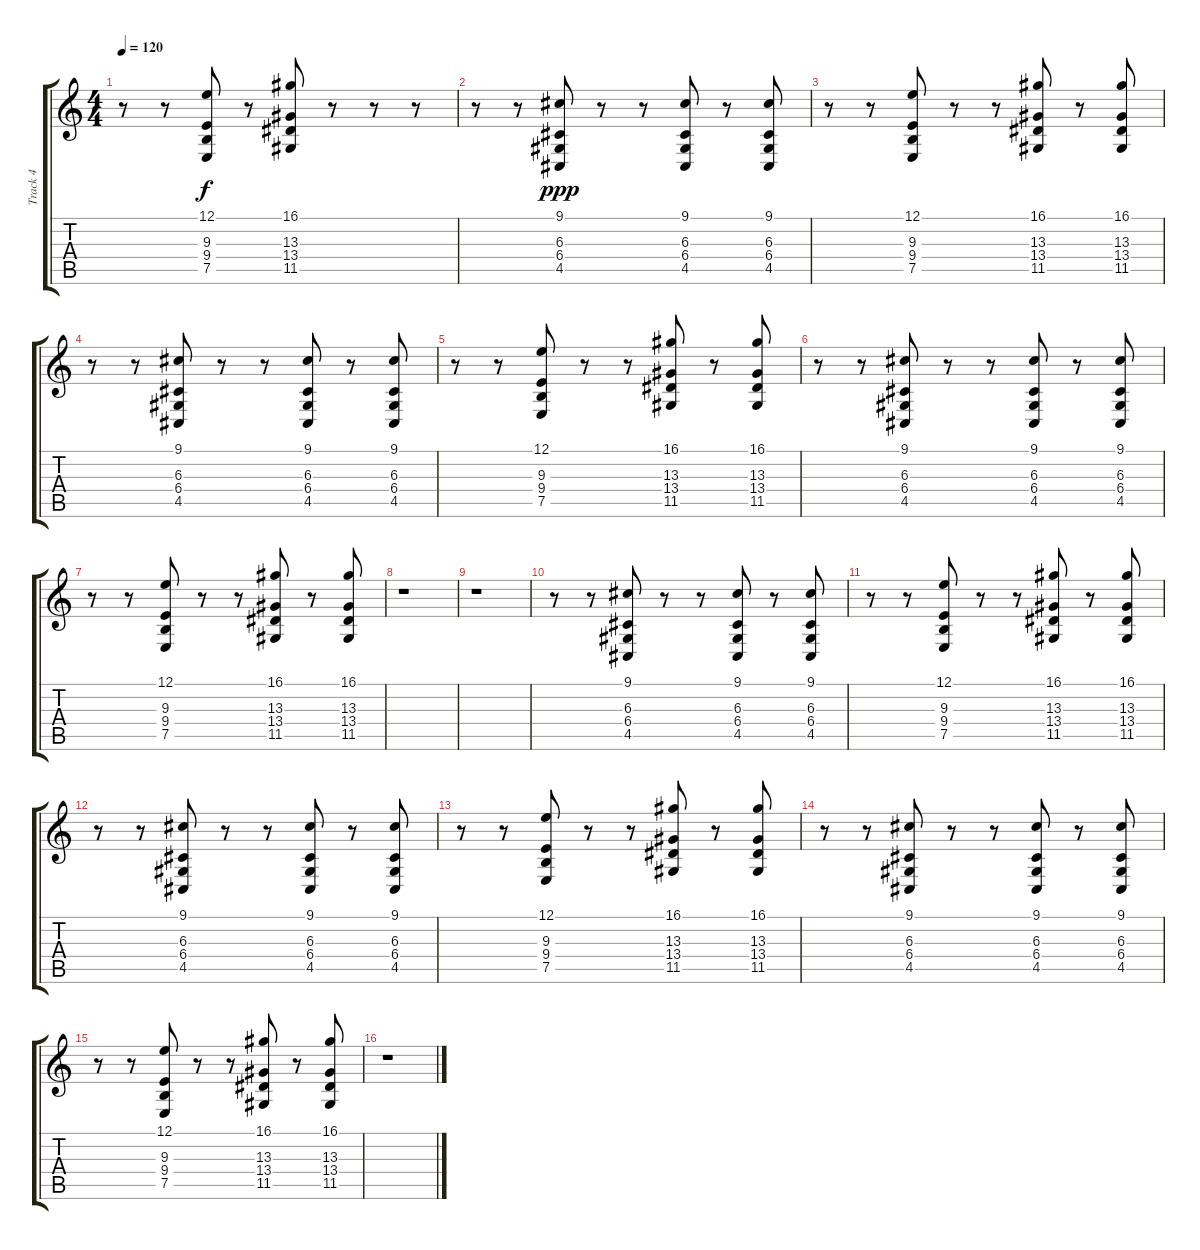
\track ("Track 4" "Track 4") {instrument churchorgan}
\staff {score tabs}
\tuning (E4 B3 G3 D3 A2 E2) {hide}
\ts (4 4)
\tempo 120
\clef g2
\ks c
r.8{dy f} r.8 (12.1 9.3 9.4 7.5).8 r.8 (16.1 13.3 13.4 11.5).8 r.8 r.8 r.8 |
r.8 r.8 (9.1 6.3 6.4 4.5).8{dy ppp} r.8 r.8 (9.1 6.3 6.4 4.5).8 r.8 (9.1 6.3 6.4 4.5).8 |
r.8 r.8 (12.1 9.3 9.4 7.5).8 r.8 r.8 (16.1 13.3 13.4 11.5).8 r.8 (16.1 13.3 13.4 11.5).8 |
r.8 r.8 (9.1 6.3 6.4 4.5).8 r.8 r.8 (9.1 6.3 6.4 4.5).8 r.8 (9.1 6.3 6.4 4.5).8 |
r.8 r.8 (12.1 9.3 9.4 7.5).8 r.8 r.8 (16.1 13.3 13.4 11.5).8 r.8 (16.1 13.3 13.4 11.5).8 |
r.8 r.8 (9.1 6.3 6.4 4.5).8 r.8 r.8 (9.1 6.3 6.4 4.5).8 r.8 (9.1 6.3 6.4 4.5).8 |
r.8 r.8 (12.1 9.3 9.4 7.5).8 r.8 r.8 (16.1 13.3 13.4 11.5).8 r.8 (16.1 13.3 13.4 11.5).8 |
r.1 |
r.1 |
r.8 r.8 (9.1 6.3 6.4 4.5).8 r.8 r.8 (9.1 6.3 6.4 4.5).8 r.8 (9.1 6.3 6.4 4.5).8 |
r.8 r.8 (12.1 9.3 9.4 7.5).8 r.8 r.8 (16.1 13.3 13.4 11.5).8 r.8 (16.1 13.3 13.4 11.5).8 |
r.8 r.8 (9.1 6.3 6.4 4.5).8 r.8 r.8 (9.1 6.3 6.4 4.5).8 r.8 (9.1 6.3 6.4 4.5).8 |
r.8 r.8 (12.1 9.3 9.4 7.5).8 r.8 r.8 (16.1 13.3 13.4 11.5).8 r.8 (16.1 13.3 13.4 11.5).8 |
r.8 r.8 (9.1 6.3 6.4 4.5).8 r.8 r.8 (9.1 6.3 6.4 4.5).8 r.8 (9.1 6.3 6.4 4.5).8 |
r.8 r.8 (12.1 9.3 9.4 7.5).8 r.8 r.8 (16.1 13.3 13.4 11.5).8 r.8 (16.1 13.3 13.4 11.5).8 |
r.1
